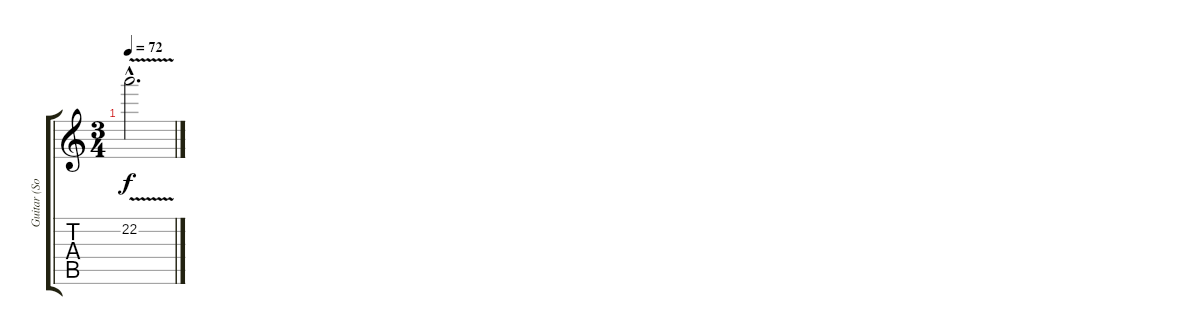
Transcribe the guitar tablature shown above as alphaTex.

\track ("Guitar (Solo)" "Guitar (So") {instrument overdrivenguitar}
\staff {score tabs}
\tuning (E4 B3 G3 D3 A2 E2) {hide}
\ts (3 4)
\tempo 72
\clef g2
\ks c
22.2{v hac}.2{d dy f}
